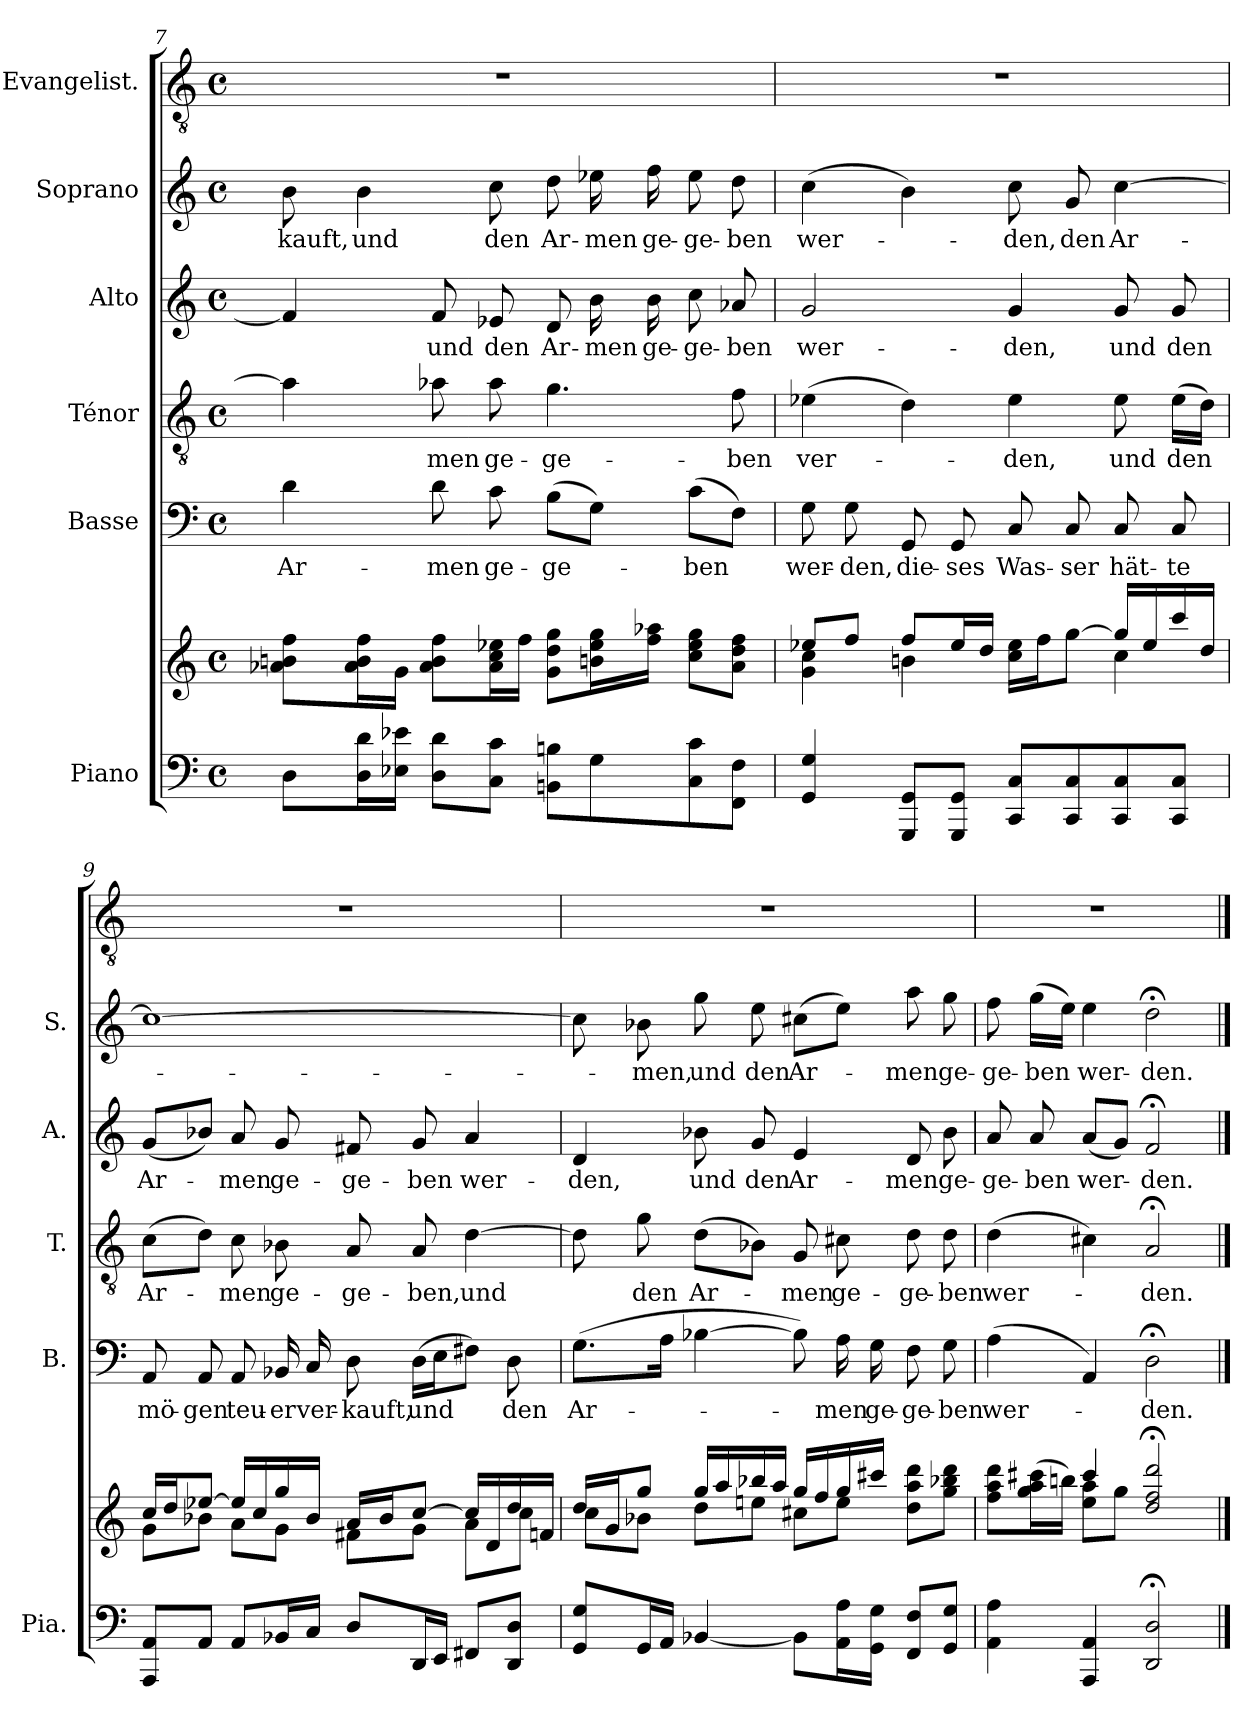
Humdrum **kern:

**kern	**kern	**kern	**text	**kern	**text	**kern	**text	**kern	**text	**kern
*part6	*part6	*part5	*part5	*part4	*part4	*part3	*part3	*part2	*part2	*part1
*staff7	*staff6	*staff5	*staff5	*staff4	*staff4	*staff3	*staff3	*staff2	*staff2	*staff1
*I"Piano	*	*I"Basse	*	*I"Ténor	*	*I"Alto	*	*I"Soprano	*	*I"Evangelist.
*I'Pia.	*	*I'B.	*	*I'T.	*	*I'A.	*	*I'S.	*	*
*clefF4	*clefG2	*clefF4	*	*clefGv2	*	*clefG2	*	*clefG2	*	*clefGv2
*k[]	*k[]	*k[]	*	*k[]	*	*k[]	*	*k[]	*	*k[]
*M4/4	*M4/4	*M4/4	*	*M4/4	*	*M4/4	*	*M4/4	*	*M4/4
*met(c)	*met(c)	*met(c)	*	*met(c)	*	*met(c)	*	*met(c)	*	*met(c)
=7	=7	=7	=7	=7	=7	=7	=7	=7	=7	=7
8D\L	8a-X\ 8bn\ 8ff\L	4d\	Ar-	4a-\]	.	4f/]	.	8b\	-kauft,	1r
16D\ 16d\L	16a-\ 16b\ 16ff\L	.	.	.	.	.	.	4b\	und	.
16E-X\ 16e-X\JJ	16g\JJ	.	.	.	.	.	.	.	.	.
8D\ 8d\L	8a-\ 8b\ 8ff\L	8d\	-men	8a-X\	-men	8f/	und	.	.	.
8C\ 8c\J	16a-\ 16cc\ 16ee-X\L	8c\	ge-	8a-\	ge-	8e-X/	den	8cc\	den	.
.	16ff\JJ	.	.	.	.	.	.	.	.	.
8BBn\ 8Bn\L	8g\ 8dd\ 8gg\L	(8B\L	-ge-	4.g\	-ge-	8d/	Ar-	8dd\	Ar-	.
8G\	16bn\ 16ee-\ 16gg\L	8G\J)	.	.	.	16b\	-men	16ee-X\	-men	.
.	16ff\ 16aa-X\JJ	.	.	.	.	16b\	ge-	16ff\	ge-	.
8C\ 8c\	8cc\ 8ee-\ 8gg\L	(8c\L	ben	.	.	8cc\	-ge-	8ee-\	-ge-	.
8FF\ 8F\J	8a-\ 8dd\ 8ff\J	8F\J)	.	8f\	-ben	8a-X/	-ben	8dd\	-ben	.
=8	=8	=8	=8	=8	=8	=8	=8	=8	=8	=8
*	*^	*	*	*	*	*	*	*	*	*
4GG/ 4G/	8ee-X/L	4g\ 4cc\	8G\	wer-	(4e-X\	ver-	2g/	wer-	(4cc\	wer-	1r
.	8ff/J	.	8G\	-den,	.	.	.	.	.	.	.
8GGG/ 8GG/L	8ff/L	4bn\	8GG/	die-	4d\)	.	.	.	4b\)	.	.
8GGG/ 8GG/J	16ee-/L	.	8GG/	-ses	.	.	.	.	.	.	.
.	16dd/JJ	.	.	.	.	.	.	.	.	.	.
8CC/ 8C/L	4ryy	16cc\ 16ee-\LL	8C/	Was-	4e-\	-den,	4g/	-den,	8cc\	-den,	.
.	.	16ff\J	.	.	.	.	.	.	.	.	.
8CC/ 8C/	.	[8gg\J	8C/	-ser	.	.	.	.	8g/	den	.
8CC/ 8C/	16gg/LL]	4cc\	8C/	hät-	8e-\	und	8g/	und	[4cc\	Ar-	.
.	16ee-/	.	.	.	.	.	.	.	.	.	.
8CC/ 8C/J	16ccc/	.	8C/	-te	(16e-\LL	den	8g/	den	.	.	.
.	16dd/JJ	.	.	.	16d\JJ)	.	.	.	.	.	.
!!LO:LB:g=z
=9	=9	=9	=9	=9	=9	=9	=9	=9	=9	=9	=9
8AAA/ 8AA/L	16cc/LL	8g\L	8AA/	mö-	(8c\L	Ar-	(8g/L	Ar-	1cc_	.	1r
.	16dd/J	.	.	.	.	.	.	.	.	.	.
8AA/J	[8ee-X/J	8b-X\J	8AA/	-gen	8d\J)	.	8b-X/J)	.	.	.	.
8AA/L	16ee-/LL]	8a\L	8AA/	teu-	8c\	-men	8a/	-men	.	.	.
.	16cc/	.	.	.	.	.	.	.	.	.	.
16BB-X/L	16gg/	8g\J	16BB-X/	-er	8B-X\	ge-	8g/	ge-	.	.	.
16C/JJ	16b-/JJ	.	16C/	ver-	.	.	.	.	.	.	.
8D/L	16a/LL	8f#X\L	8D\	-kauft,	8A/	-ge-	8f#X/	-ge-	.	.	.
.	16b-/J	.	.	.	.	.	.	.	.	.	.
16DD/L	[8cc/J	8g\J	(16D\LL	und	8A/	-ben,	8g/	-ben	.	.	.
16EE/JJ	.	.	16E\J	.	.	.	.	.	.	.	.
8FF#X/L	16cc/LL]	8a\L	8F#X\J)	.	[4d\	und	4a/	wer-	.	.	.
.	16d/	.	.	.	.	.	.	.	.	.	.
8DD/ 8D/J	16dd/	8cc\J	8D\	den	.	.	.	.	.	.	.
.	16fn/JJ	.	.	.	.	.	.	.	.	.	.
=10	=10	=10	=10	=10	=10	=10	=10	=10	=10	=10	=10
8GG/ 8G/L	16dd/LL	8cc\L	(8.G\L	Ar-	8d\]	.	4d/	-den,	8cc\]	.	1r
.	16g/J	.	.	.	.	.	.	.	.	.	.
16GG/L	8gg/J	8b-X\J	.	.	8g\	den	.	.	8b-X\	-men,	.
16AA/JJ	.	.	16A\Jk	.	.	.	.	.	.	.	.
[4BB-X/	16gg/LL	8dd\L	[4B-X\	.	(8d\L	Ar-	8b-X\	und	8gg\	und	.
.	16aa/	.	.	.	.	.	.	.	.	.	.
.	16bb-X/	8een\J	.	.	8B-X\J)	.	8g/	den	8ee\	den	.
.	16aa/JJ	.	.	.	.	.	.	.	.	.	.
8BB-\L]	16gg/LL	8cc#X\L	8B-\])	.	8G/	-men	4e/	Ar-	(8cc#X\L	Ar-	.
.	16ff/	.	.	.	.	.	.	.	.	.	.
16AA\ 16A\L	16gg/	8ee\J	16A\	-men	8c#X\	ge-	.	.	8ee\J)	.	.
16GG\ 16G\JJ	16ccc#X/JJ	.	16G\	ge-	.	.	.	.	.	.	.
8FF/ 8F/L	4ryy	8dd\ 8aa\ 8ddd\L	8F\	-ge-	8d\	-ge-	8d/	-men	8aa\	-men	.
8GG/ 8G/J	.	8gg\ 8bb-X\ 8ddd\J	8G\	-ben	8d\	-ben	8b-\	ge-	8gg\	ge-	.
=11	=11	=11	=11	=11	=11	=11	=11	=11	=11	=11	=11
4AA\ 4A\	8ff\ 8aa\ 8ddd\L	4ryy	(4A\	wer-	(4d\	wer-	8a/	-ge-	8ff\	-ge-	1r
.	(>16gg\ 16aa\ 16ccc#X\L	.	.	.	.	.	8a/	-ben	(16gg\LL	-ben	.
.	16bbn\JJ)	.	.	.	.	.	.	.	16ee\JJ)	.	.
4AAA/ 4AA/	4ccc#/	8ee\ 8aa\L	4AA/)	.	4c#X\)	.	(8a/L	wer-	4ee\	wer-	.
.	.	8gg\J	.	.	.	.	8g/J)	.	.	.	.
2DD/;< 2D/;<	2dd/;< 2ff/;< 2ddd/;<	2ryy	2D;<\	-den.	2A;</	-den.	2f;</	-den.	2dd;<\	-den.	.
*	*v	*v	*	*	*	*	*	*	*	*	*
==	==	==	==	==	==	==	==	==	==	==
*-	*-	*-	*-	*-	*-	*-	*-	*-	*-	*-
